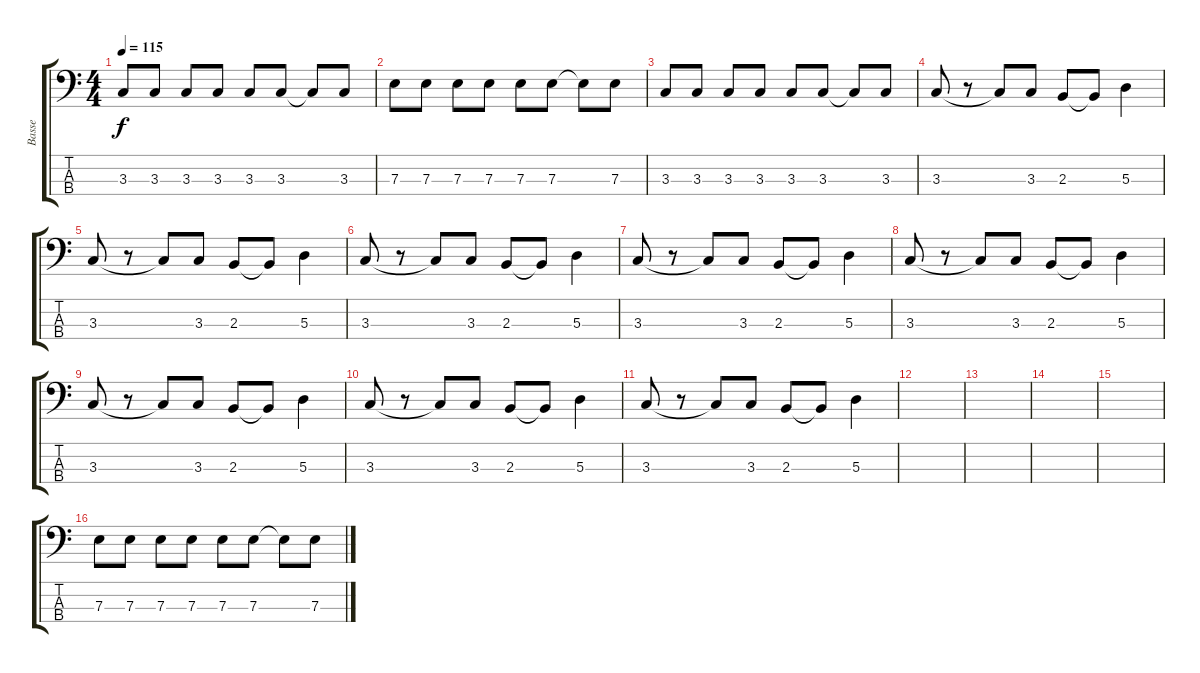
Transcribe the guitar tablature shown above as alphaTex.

\track ("Basse" "Basse") {instrument electricbassfinger}
\staff {score tabs}
\tuning (G2 D2 A1 D1) {hide}
\ts (4 4)
\tempo 115
\clef f4
\ks c
3.3.8{dy f} 3.3.8 3.3.8 3.3.8 3.3.8 3.3.8 3.3{t}.8 3.3.8 |
7.3.8 7.3.8 7.3.8 7.3.8 7.3.8 7.3.8 7.3{t}.8 7.3.8 |
3.3.8 3.3.8 3.3.8 3.3.8 3.3.8 3.3.8 3.3{t}.8 3.3.8 |
3.3.8 r.8 3.3{t}.8 3.3.8 2.3.8 2.3{t}.8 5.3.4 |
3.3.8 r.8 3.3{t}.8 3.3.8 2.3.8 2.3{t}.8 5.3.4 |
3.3.8 r.8 3.3{t}.8 3.3.8 2.3.8 2.3{t}.8 5.3.4 |
3.3.8 r.8 3.3{t}.8 3.3.8 2.3.8 2.3{t}.8 5.3.4 |
3.3.8 r.8 3.3{t}.8 3.3.8 2.3.8 2.3{t}.8 5.3.4 |
3.3.8 r.8 3.3{t}.8 3.3.8 2.3.8 2.3{t}.8 5.3.4 |
3.3.8 r.8 3.3{t}.8 3.3.8 2.3.8 2.3{t}.8 5.3.4 |
3.3.8 r.8 3.3{t}.8 3.3.8 2.3.8 2.3{t}.8 5.3.4 |
|
|
|
|
7.3.8 7.3.8 7.3.8 7.3.8 7.3.8 7.3.8 7.3{t}.8 7.3.8
